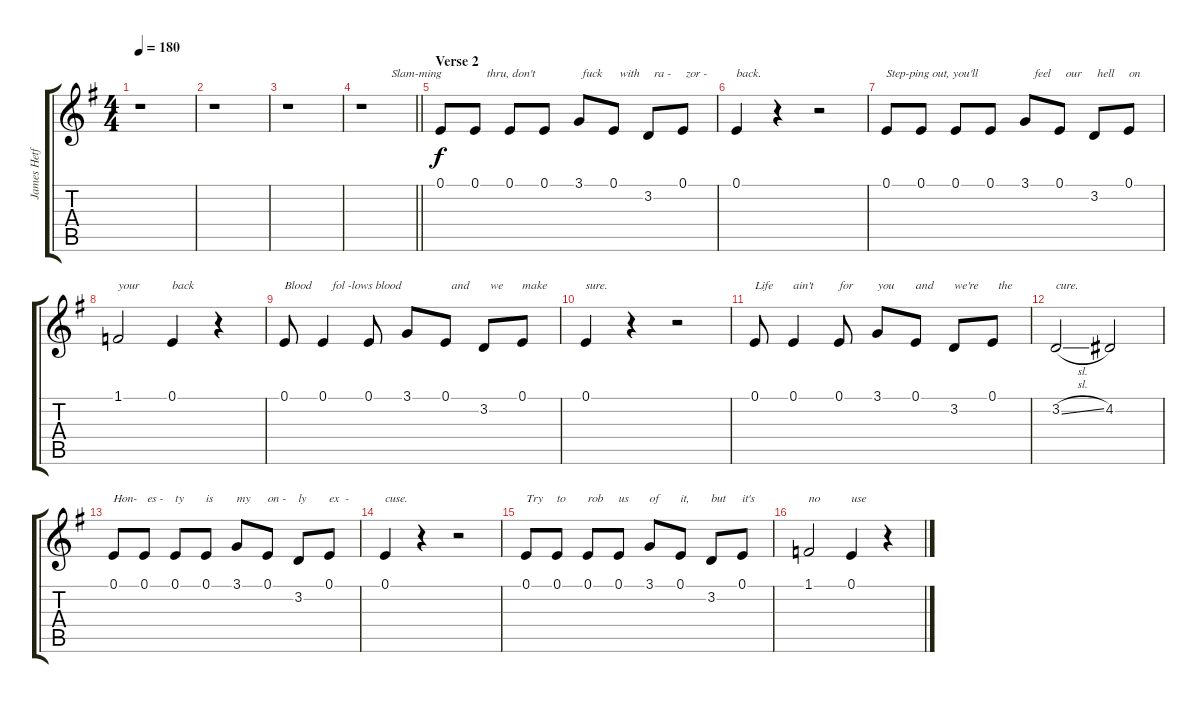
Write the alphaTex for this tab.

\track ("James Hetfield (vocals)" "James Hetf") {instrument baritonesax}
\staff {score tabs}
\tuning (E4 B3 G3 D3 A2 E2) {hide}
\ts (4 4)
\tempo 180
\clef g2
\ks eminor
r.1{dy f} |
r.1 |
r.1 |
\barLineRight lightlight
r.1{txt "          Slam-ming"} |
\section ("" "Verse 2")
0.1.8 0.1.8{txt "    thru, don't"} 0.1.8 0.1.8 3.1.8{txt " fuck"} 0.1.8{txt "  with"} 3.2.8{txt "  ra -"} 0.1.8{txt " zor -"} |
0.1.4{txt "back."} r.4 r.2 |
0.1.8{txt "Step-ping out, you'll"} 0.1.8 0.1.8 0.1.8 3.1.8{txt "   feel"} 0.1.8{txt "  our"} 3.2.8{txt " hell"} 0.1.8{txt "on"} |
1.1.2{txt "your"} 0.1.4{txt "back"} r.4 |
0.1.8{txt "Blood"} 0.1.4{txt "   fol -lows blood"} 0.1.8 3.1.8 0.1.8{txt "  and"} 3.2.8{txt "  we"} 0.1.8{txt "make"} |
0.1.4{txt "sure."} r.4 r.2 |
0.1.8{txt "Life"} 0.1.4{txt "ain't"} 0.1.8{txt "for"} 3.1.8{txt "you"} 0.1.8{txt "and"} 3.2.8{txt "we're"} 0.1.8{txt "  the"} |
3.2{sl}.2{txt "cure."} 4.2.2 |
0.1.8{txt "Hon-"} 0.1.8{txt " es -"} 0.1.8{txt "ty"} 0.1.8{txt "is"} 3.1.8{txt "my"} 0.1.8{txt "on -"} 3.2.8{txt "ly"} 0.1.8{txt "ex  -"} |
0.1.4{txt "cuse."} r.4 r.2 |
0.1.8{txt "Try"} 0.1.8{txt "to"} 0.1.8{txt "rob"} 0.1.8{txt "us"} 3.1.8{txt "of"} 0.1.8{txt "it,"} 3.2.8{txt "but"} 0.1.8{txt "it's"} |
1.1.2{txt "no"} 0.1.4{txt "use"} r.4
